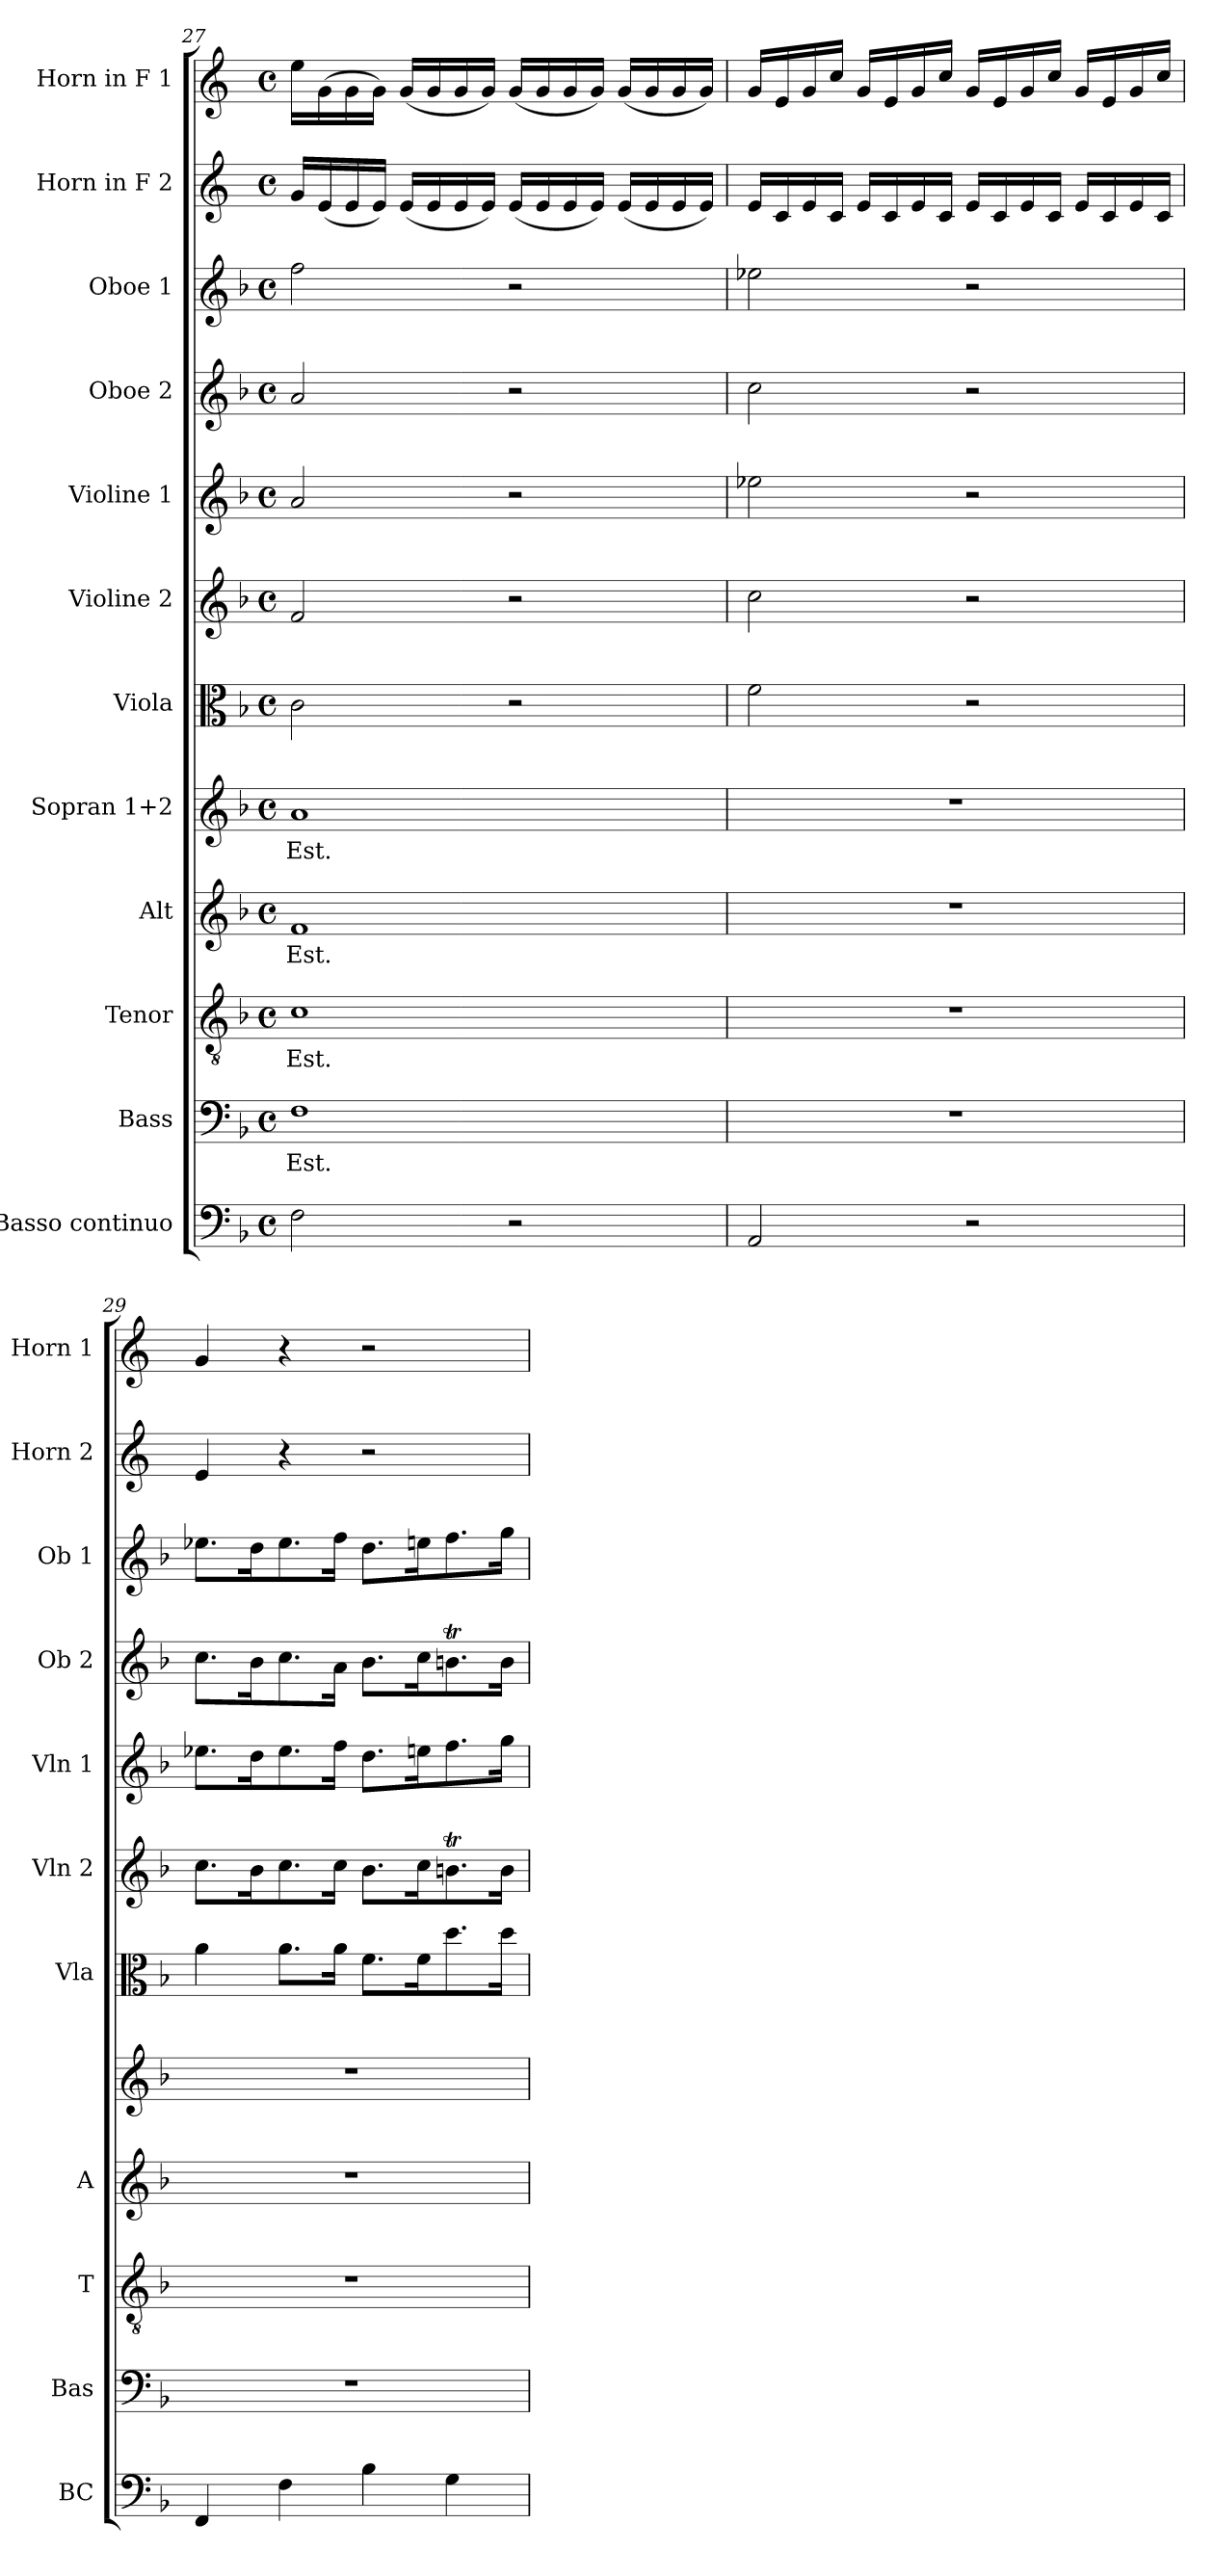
**kern	**kern	**text	**kern	**text	**kern	**text	**kern	**text	**kern	**kern	**kern	**kern	**kern	**kern	**kern
*part12	*part11	*part11	*part10	*part10	*part9	*part9	*part8	*part8	*part7	*part6	*part5	*part4	*part3	*part2	*part1
*staff12	*staff11	*staff11	*staff10	*staff10	*staff9	*staff9	*staff8	*staff8	*staff7	*staff6	*staff5	*staff4	*staff3	*staff2	*staff1
*I"Basso continuo	*I"Bass	*	*I"Tenor	*	*I"Alt	*	*I"Sopran 1+2	*	*I"Viola	*I"Violine 2	*I"Violine 1	*I"Oboe 2	*I"Oboe 1	*I"Horn in F 2	*I"Horn in F 1
*I'BC	*I'Bas	*	*I'T	*	*I'A	*	*	*	*I'Vla	*I'Vln 2	*I'Vln 1	*I'Ob 2	*I'Ob 1	*I'Horn 2	*I'Horn 1
*clefF4	*clefF4	*	*clefGv2	*	*clefG2	*	*clefG2	*	*clefC3	*clefG2	*clefG2	*clefG2	*clefG2	*clefG2	*clefG2
*ITrd7c12	*	*	*	*	*	*	*	*	*	*	*	*	*	*ITrd4c7	*ITrd4c7
*k[b-]	*k[b-]	*	*k[b-]	*	*k[b-]	*	*k[b-]	*	*k[b-]	*k[b-]	*k[b-]	*k[b-]	*k[b-]	*k[b-]	*k[b-]
*M4/4	*M4/4	*	*M4/4	*	*M4/4	*	*M4/4	*	*M4/4	*M4/4	*M4/4	*M4/4	*M4/4	*M4/4	*M4/4
*met(c)	*met(c)	*	*met(c)	*	*met(c)	*	*met(c)	*	*met(c)	*met(c)	*met(c)	*met(c)	*met(c)	*met(c)	*met(c)
=27	=27	=27	=27	=27	=27	=27	=27	=27	=27	=27	=27	=27	=27	=27	=27
!	!	!LO:LY:b	!	!LO:LY:b	!	!LO:LY:b	!	!LO:LY:b	!	!	!	!	!	!	!
2FF\	1F	Est.	1c	Est.	1f	Est.	1a	Est.	2c\	2f/	2a/	2a/	2ff\	16c/LL	16a\LL
.	.	.	.	.	.	.	.	.	.	.	.	.	.	(<16A/	(>16c\
.	.	.	.	.	.	.	.	.	.	.	.	.	.	16A/	16c\
.	.	.	.	.	.	.	.	.	.	.	.	.	.	16A/JJ)	16c\JJ)
.	.	.	.	.	.	.	.	.	.	.	.	.	.	(<16A/LL	(<16c/LL
.	.	.	.	.	.	.	.	.	.	.	.	.	.	16A/	16c/
.	.	.	.	.	.	.	.	.	.	.	.	.	.	16A/	16c/
.	.	.	.	.	.	.	.	.	.	.	.	.	.	16A/JJ)	16c/JJ)
2r	.	.	.	.	.	.	.	.	2r	2r	2r	2r	2r	(<16A/LL	(<16c/LL
.	.	.	.	.	.	.	.	.	.	.	.	.	.	16A/	16c/
.	.	.	.	.	.	.	.	.	.	.	.	.	.	16A/	16c/
.	.	.	.	.	.	.	.	.	.	.	.	.	.	16A/JJ)	16c/JJ)
.	.	.	.	.	.	.	.	.	.	.	.	.	.	(<16A/LL	(<16c/LL
.	.	.	.	.	.	.	.	.	.	.	.	.	.	16A/	16c/
.	.	.	.	.	.	.	.	.	.	.	.	.	.	16A/	16c/
.	.	.	.	.	.	.	.	.	.	.	.	.	.	16A/JJ)	16c/JJ)
=28	=28	=28	=28	=28	=28	=28	=28	=28	=28	=28	=28	=28	=28	=28	=28
2AAA/	1r	.	1r	.	1r	.	1r	.	2f\	2cc\	2ee-X\	2cc\	2ee-X\	16A/LL	16c/LL
.	.	.	.	.	.	.	.	.	.	.	.	.	.	16F/	16A/
.	.	.	.	.	.	.	.	.	.	.	.	.	.	16A/	16c/
.	.	.	.	.	.	.	.	.	.	.	.	.	.	16F/JJ	16f/JJ
.	.	.	.	.	.	.	.	.	.	.	.	.	.	16A/LL	16c/LL
.	.	.	.	.	.	.	.	.	.	.	.	.	.	16F/	16A/
.	.	.	.	.	.	.	.	.	.	.	.	.	.	16A/	16c/
.	.	.	.	.	.	.	.	.	.	.	.	.	.	16F/JJ	16f/JJ
2r	.	.	.	.	.	.	.	.	2r	2r	2r	2r	2r	16A/LL	16c/LL
.	.	.	.	.	.	.	.	.	.	.	.	.	.	16F/	16A/
.	.	.	.	.	.	.	.	.	.	.	.	.	.	16A/	16c/
.	.	.	.	.	.	.	.	.	.	.	.	.	.	16F/JJ	16f/JJ
.	.	.	.	.	.	.	.	.	.	.	.	.	.	16A/LL	16c/LL
.	.	.	.	.	.	.	.	.	.	.	.	.	.	16F/	16A/
.	.	.	.	.	.	.	.	.	.	.	.	.	.	16A/	16c/
.	.	.	.	.	.	.	.	.	.	.	.	.	.	16F/JJ	16f/JJ
!!LO:PB:g=z
=29	=29	=29	=29	=29	=29	=29	=29	=29	=29	=29	=29	=29	=29	=29	=29
4FFF/	1r	.	1r	.	1r	.	1r	.	4a\	8.cc\L	8.ee-X\L	8.cc\L	8.ee-X\L	4A/	4c/
.	.	.	.	.	.	.	.	.	.	16b-\K	16dd\K	16b-\K	16dd\K	.	.
4FF\	.	.	.	.	.	.	.	.	8.a\L	8.cc\	8.ee-\	8.cc\	8.ee-\	4r	4r
.	.	.	.	.	.	.	.	.	16a\Jk	16cc\Jk	16ff\Jk	16a\Jk	16ff\Jk	.	.
4BB-\	.	.	.	.	.	.	.	.	8.f\L	8.b-\L	8.dd\L	8.b-\L	8.dd\L	2r	2r
.	.	.	.	.	.	.	.	.	16f\K	16cc\K	16een\K	16cc\K	16een\K	.	.
4GG\	.	.	.	.	.	.	.	.	8.dd\	8.bnt\	8.ff\	8.bnt\	8.ff\	.	.
.	.	.	.	.	.	.	.	.	16dd\Jk	16b\Jk	16gg\Jk	16b\Jk	16gg\Jk	.	.
=	=	=	=	=	=	=	=	=	=	=	=	=	=	=	=
*-	*-	*-	*-	*-	*-	*-	*-	*-	*-	*-	*-	*-	*-	*-	*-
